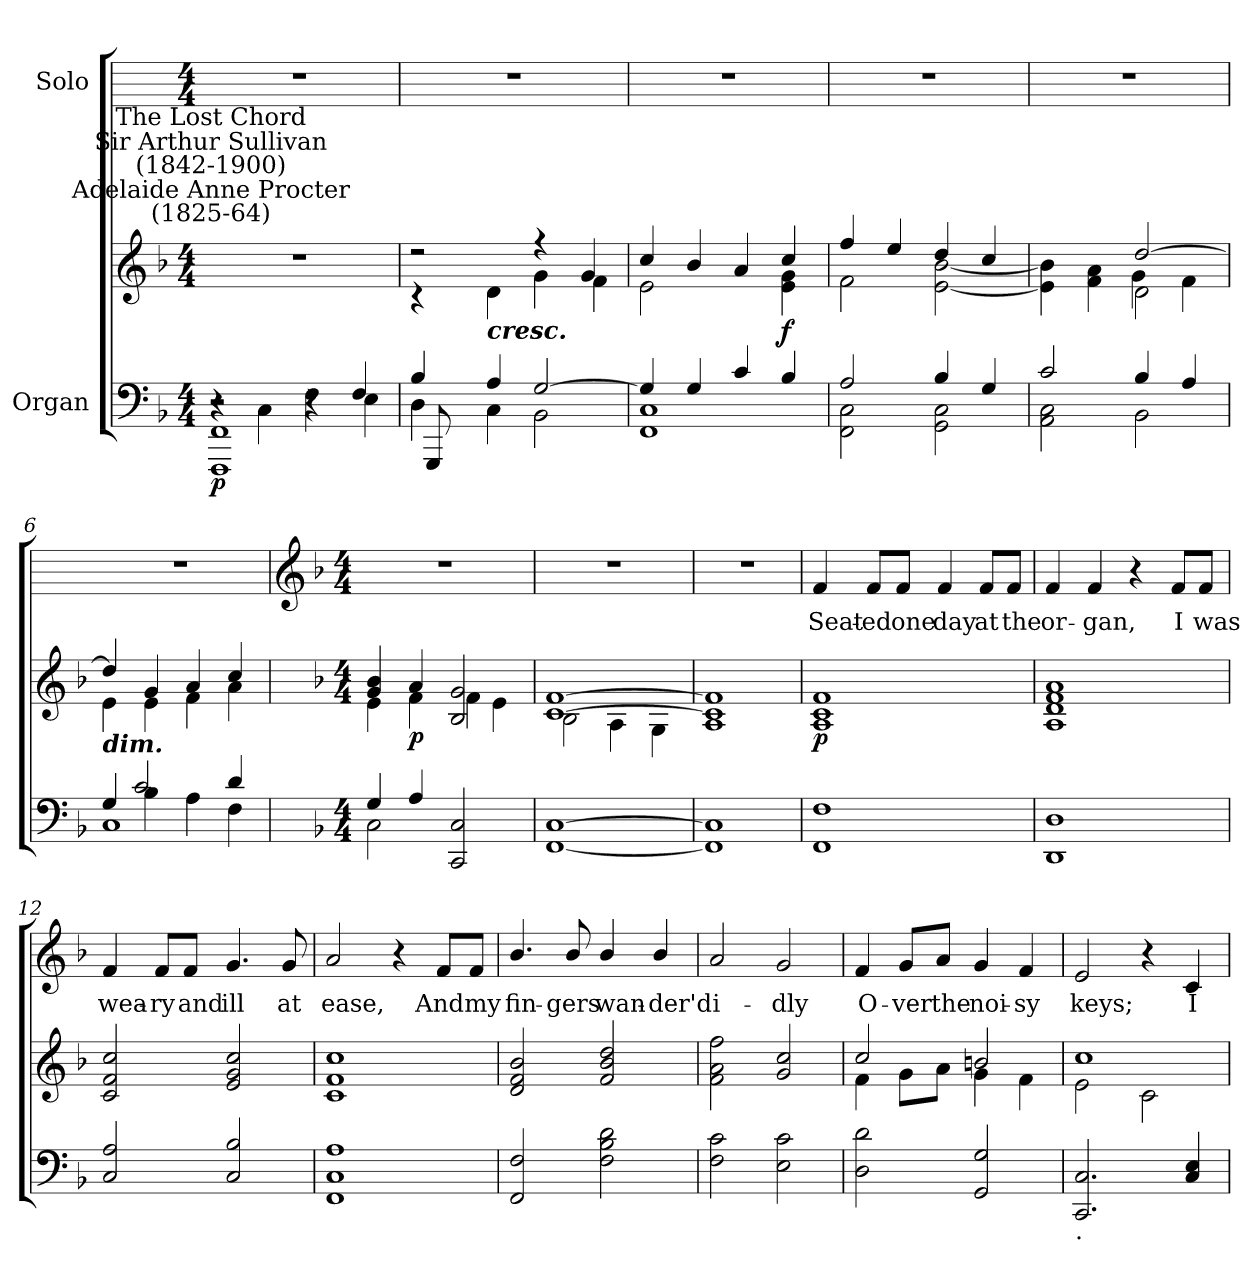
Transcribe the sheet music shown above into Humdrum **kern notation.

**kern	**kern	**dynam	**kern	**text
*part2	*part2	*part2	*part1	*part1
*staff3	*staff2	*staff2/3	*staff1	*staff1
*I"Organ	*	*	*I"Solo	*
*clefF4	*clefG2	*	*	*
*k[b-]	*k[b-]	*	*	*
*F:	*F:	*	*	*
*M4/4	*M4/4	*	*M4/4	*
=1	=1	=1	=1	=1
*^	*^	*	*	*
*	*^	*	*^	*	*	*
!	!	!	!LO:TX:a:cj:t=Adelaide Anne Procter\n(1825-64)	!	!	!	!	!
!	!	!	!LO:TX:a:cj:t=Sir Arthur Sullivan\n(1842-1900)	!	!	!	!	!
!	!	!	!LO:TX:a:cj:t=The Lost Chord	!	!	!	!	!
!	!	!	!	!	!	!LO:DY:b=2	!	!
2r	4r	1FFF 1FF	1r	1ryy	2ryy	p	1r	.
.	4C\	.	.	.	.	.	.	.
4r	4F\	.	.	.	2ryy	.	.	.
4F/	4E\	.	.	.	.	.	.	.
=2	=2	=2	=2	=2	=2	=2	=2	=2
4B-/	4D\	8GGG	2r	4r	2ryy	.	1r	.
.	.	2..GGyy	.	.	.	.	.	.
!	!	!	!	!LO:TX:b:Bi:t=cresc.	!	!	!	!
4A/	4C\	.	.	4d\	.	.	.	.
[2G/	2BB-\	.	4r	4g\	2ryy	.	.	.
.	.	.	4g/	4f\	.	.	.	.
=3	=3	=3	=3	=3	=3	=3	=3	=3
4G/]	1FF\ 1C\	2ryy	4cc/	2e\	2ryy	.	1r	.
4G/	.	.	4b-/	.	.	.	.	.
4c/	.	2ryy	4a/	4ryy	2ryy	.	.	.
!	!	!	!	!	!	!LO:DY:b	!	!
4B-/	.	.	4cc/	4e\ 4g\	.	f	.	.
=4	=4	=4	=4	=4	=4	=4	=4	=4
2A/	2FF\ 2C\	2ryy	4ff/	2f\	2ryy	.	1r	.
.	.	.	4ee/	.	.	.	.	.
4B-/	2GG\ 2C\	2ryy	4dd/	[2e\ [2b-\	2ryy	.	.	.
4G/	.	.	4cc/	.	.	.	.	.
=5	=5	=5	=5	=5	=5	=5	=5	=5
2c/	2AA\ 2C\	2ryy	2ryy	4e\] 4b-\]	2ryy	.	1r	.
.	.	.	.	4f\ 4a\	.	.	.	.
4B-/	2BB-\	2ryy	[2dd/	2d\	4g\	.	.	.
4A/	.	.	.	.	4f\	.	.	.
=6	=6	=6	=6	=6	=6	=6	=6	=6
!	!	!	!LO:TX:b:Bi:t=dim.	!	!	!	!	!
4G/	4ryy	1C	4dd/]	4e\	2ryy	.	1r	.
4B-\	2c/	.	4g/	4e\	.	.	.	.
4A\	.	.	4a/	4f\	2ryy	.	.	.
4d/	4F\	.	4cc/	4a\	.	.	.	.
*v	*v	*v	*	*	*	*	*	*
*	*v	*v	*v	*	*	*
!!LO:LB:g=z
=7	=7	=7	=7	=7
*	*	*	*clefG2	*
*	*	*	*k[b-]	*
*	*	*	*F:	*
*M4/4	*M4/4	*	*M4/4	*
*^	*^	*	*	*
4G/	2C\	4g/ 4b-/	4e\	.	1r	.
!	!	!	!	!LO:DY:b	!	!
4A/	.	4a/	4f\	p	.	.
2CC/ 2C/	2ryy	2B-/ 2g/	4f\	.	.	.
.	.	.	4e\	.	.	.
=8	=8	=8	=8	=8	=8	=8
[1C/	[1FF\	[1c/ [1f/	2B-\	.	1r	.
.	.	.	4A\	.	.	.
.	.	.	4G\	.	.	.
=9	=9	=9	=9	=9	=9	=9
1C/]	1FF\]	1c/] 1f/]	1A\	.	1r	.
=10	=10	=10	=10	=10	=10	=10
!	!	!	!	!LO:DY:b	!	!LO:LY:b
1F/	1FF\	1f/	1A\ 1c\	p	4f	Seat-
!	!	!	!	!	!	!LO:LY:b
.	.	.	.	.	8f/L	-ed
!	!	!	!	!	!	!LO:LY:b
.	.	.	.	.	8f/J	one
!	!	!	!	!	!	!LO:LY:b
.	.	.	.	.	4f	day
!	!	!	!	!	!	!LO:LY:b
.	.	.	.	.	8f/L	at
!	!	!	!	!	!	!LO:LY:b
.	.	.	.	.	8f/J	the
=11	=11	=11	=11	=11	=11	=11
!	!	!	!	!	!	!LO:LY:b
1DD/ 1D/	1ryy	1A/ 1d/ 1f/ 1a/	1ryy	.	4f	or-
!	!	!	!	!	!	!LO:LY:b
.	.	.	.	.	4f	-gan,
.	.	.	.	.	4r	.
!	!	!	!	!	!	!LO:LY:b
.	.	.	.	.	8f/L	I
!	!	!	!	!	!	!LO:LY:b
.	.	.	.	.	8f/J	was
=12	=12	=12	=12	=12	=12	=12
!	!	!	!	!	!	!LO:LY:b
2C/ 2A/	1ryy	2c/ 2f/ 2cc/	2ryy	.	4f	wea-
!	!	!	!	!	!	!LO:LY:b
.	.	.	.	.	8f/L	-ry
!	!	!	!	!	!	!LO:LY:b
.	.	.	.	.	8f/J	and
!	!	!	!	!	!	!LO:LY:b
2C/ 2B-/	.	2e/ 2g/ 2cc/	2ryy	.	4.g	ill
!	!	!	!	!	!	!LO:LY:b
.	.	.	.	.	8g	at
!!LO:LB:g=z
=13	=13	=13	=13	=13	=13	=13
!	!	!	!	!	!	!LO:LY:b
1FF/ 1C/ 1A/	1ryy	1c/ 1f/ 1cc/	2ryy	.	2a	ease,
.	.	.	2ryy	.	4r	.
!	!	!	!	!	!	!LO:LY:b
.	.	.	.	.	8f/L	And
!	!	!	!	!	!	!LO:LY:b
.	.	.	.	.	8f/J	my
=14	=14	=14	=14	=14	=14	=14
!	!	!	!	!	!	!LO:LY:b
2FF/ 2F/	1ryy	2d/ 2f/ 2b-/	2ryy	.	4.b-/	fin-
!	!	!	!	!	!	!LO:LY:b
.	.	.	.	.	8b-/	-gers
!	!	!	!	!	!	!LO:LY:b
2F\ 2B-\ 2d\	.	2f/ 2b-/ 2dd/	2ryy	.	4b-/	wan-
!	!	!	!	!	!	!LO:LY:b
.	.	.	.	.	4b-/	-der'd
=15	=15	=15	=15	=15	=15	=15
!	!	!	!	!	!	!LO:LY:b
2F\ 2c\	1ryy	2f\ 2a\ 2ff\	2ryy	.	2a	i-
!	!	!	!	!	!	!LO:LY:b
2E\ 2c\	.	2g/ 2cc/	2ryy	.	2g	-dly
=16	=16	=16	=16	=16	=16	=16
!	!	!	!	!	!	!LO:LY:b
2D\ 2d\	1ryy	2cc/	4f\	.	4f	O-
!	!	!	!	!	!	!LO:LY:b
.	.	.	8g\L	.	8g/L	-ver
!	!	!	!	!	!	!LO:LY:b
.	.	.	8a\J	.	8a/J	the
!	!	!	!	!	!	!LO:LY:b
2GG/ 2G/	.	2bn/	4g\	.	4g	noi-
!	!	!	!	!	!	!LO:LY:b
.	.	.	4f\	.	4f	-sy
=17	=17	=17	=17	=17	=17	=17
!LO:TX:b:t=.	!	!	!	!	!	!
!	!	!	!	!	!	!LO:LY:b
2.CC/ 2.C/	1ryy	1cc/	2e\	.	2e	keys;
.	.	.	2c\	.	4r	.
!	!	!	!	!	!	!LO:LY:b
4C/ 4E/	.	.	.	.	4c	I
*v	*v	*	*	*	*	*
*	*v	*v	*	*	*
=	=	=	=	=
*-	*-	*-	*-	*-
